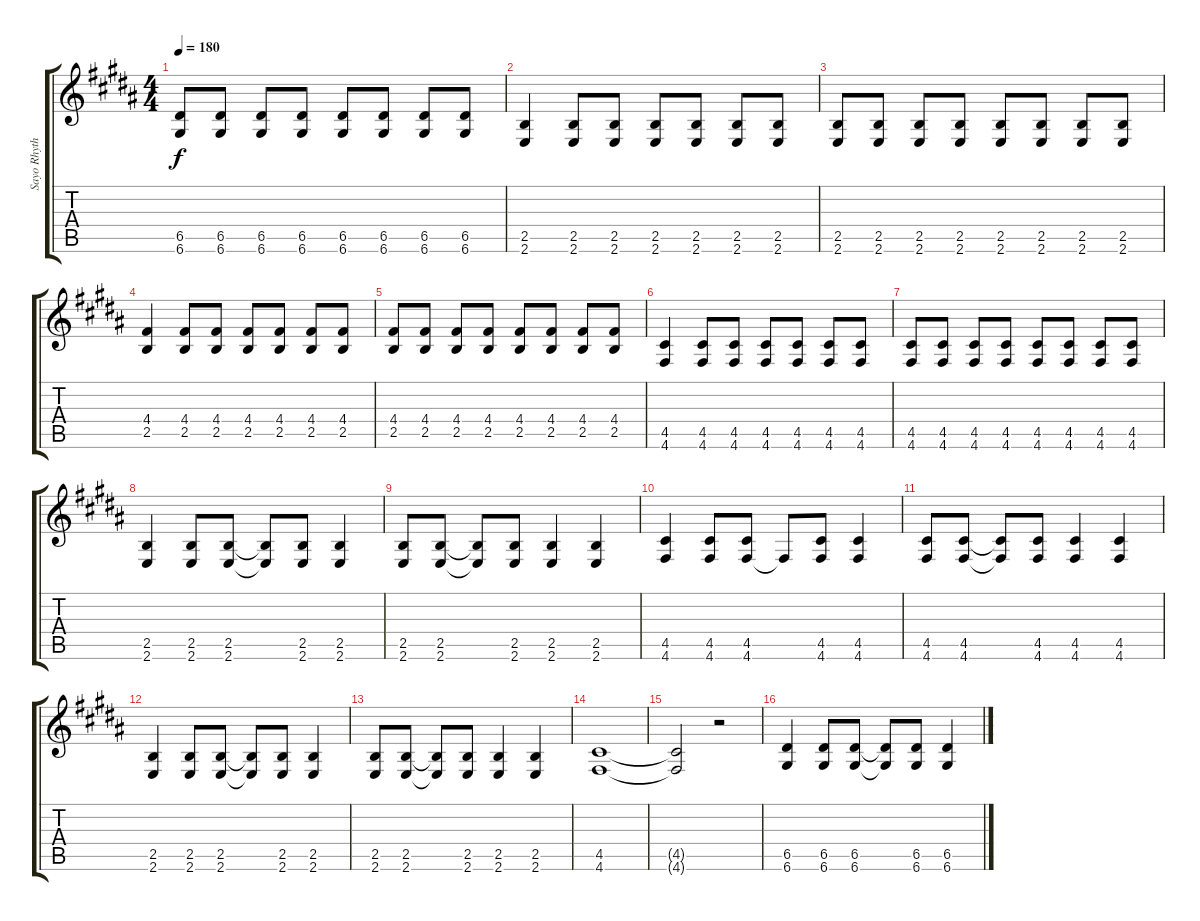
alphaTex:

\track ("Sayo Rhythmic Guitar" "Sayo Rhyth") {instrument distortionguitar}
\staff {score tabs}
\tuning (E4 B3 G3 D3 A2 D2) {hide}
\ts (4 4)
\tempo 180
\clef g2
\ks b
(6.5 6.6).8{dy f} (6.5 6.6).8 (6.5 6.6).8 (6.5 6.6).8 (6.5 6.6).8 (6.5 6.6).8 (6.5 6.6).8 (6.5 6.6).8 |
(2.5 2.6).4 (2.5 2.6).8 (2.5 2.6).8 (2.5 2.6).8 (2.5 2.6).8 (2.5 2.6).8 (2.5 2.6).8 |
(2.5 2.6).8 (2.5 2.6).8 (2.5 2.6).8 (2.5 2.6).8 (2.5 2.6).8 (2.5 2.6).8 (2.5 2.6).8 (2.5 2.6).8 |
(4.4 2.5).4 (4.4 2.5).8 (4.4 2.5).8 (4.4 2.5).8 (4.4 2.5).8 (4.4 2.5).8 (4.4 2.5).8 |
(4.4 2.5).8 (4.4 2.5).8 (4.4 2.5).8 (4.4 2.5).8 (4.4 2.5).8 (4.4 2.5).8 (4.4 2.5).8 (4.4 2.5).8 |
(4.5 4.6).4 (4.5 4.6).8 (4.5 4.6).8 (4.5 4.6).8 (4.5 4.6).8 (4.5 4.6).8 (4.5 4.6).8 |
(4.5 4.6).8 (4.5 4.6).8 (4.5 4.6).8 (4.5 4.6).8 (4.5 4.6).8 (4.5 4.6).8 (4.5 4.6).8 (4.5 4.6).8 |
(2.5 2.6).4 (2.5 2.6).8 (2.5 2.6).8 (2.5{t} 2.6{t}).8 (2.5 2.6).8 (2.5 2.6).4 |
(2.5 2.6).8 (2.5 2.6).8 (2.5{t} 2.6{t}).8 (2.5 2.6).8 (2.5 2.6).4 (2.5 2.6).4 |
(4.5 4.6).4 (4.5 4.6).8 (4.5 4.6).8 4.6{t}.8 (4.5 4.6).8 (4.5 4.6).4 |
(4.5 4.6).8 (4.5 4.6).8 (4.5{t} 4.6{t}).8 (4.5 4.6).8 (4.5 4.6).4 (4.5 4.6).4 |
(2.5 2.6).4 (2.5 2.6).8 (2.5 2.6).8 (2.5{t} 2.6{t}).8 (2.5 2.6).8 (2.5 2.6).4 |
(2.5 2.6).8 (2.5 2.6).8 (2.5{t} 2.6{t}).8 (2.5 2.6).8 (2.5 2.6).4 (2.5 2.6).4 |
(4.5 4.6).1 |
(4.5{t} 4.6{t}).2 r.2 |
(6.5 6.6).4 (6.5 6.6).8 (6.5 6.6).8 (6.5{t} 6.6{t}).8 (6.5 6.6).8 (6.5 6.6).4
